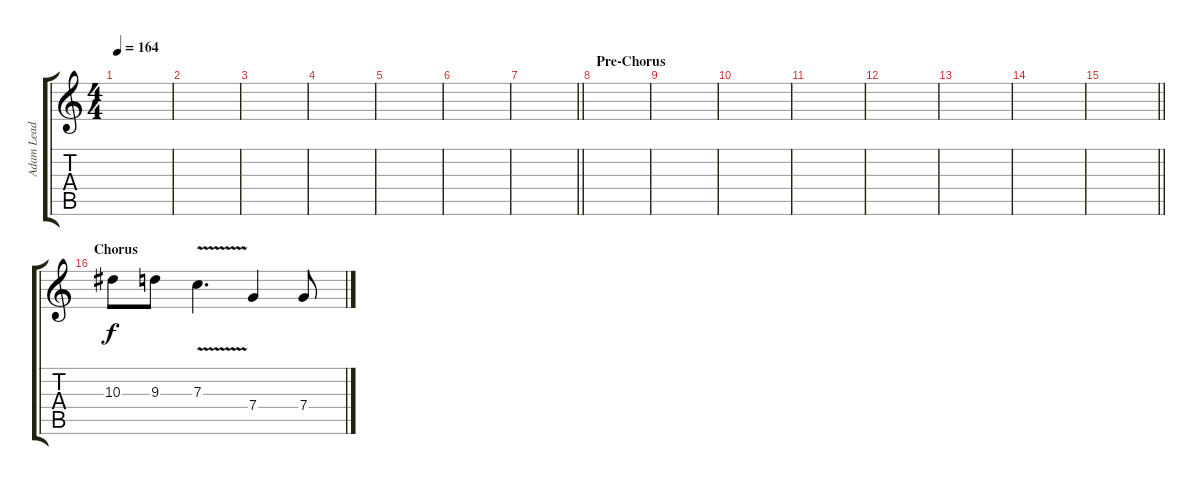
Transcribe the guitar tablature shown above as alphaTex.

\track ("Adam Lead" "Adam Lead") {instrument distortionguitar}
\staff {score tabs}
\tuning (D4 A3 F3 C3 G2 C2) {hide}
\ts (4 4)
\tempo 164
\clef g2
\ks c
|
|
|
|
|
|
\barLineRight lightlight
|
\section ("" "Pre-Chorus")
|
|
|
|
|
|
|
\barLineRight lightlight
|
\section ("" "Chorus")
10.3.8 9.3.8 7.3{v}.4{d} 7.4.4 7.4.8
